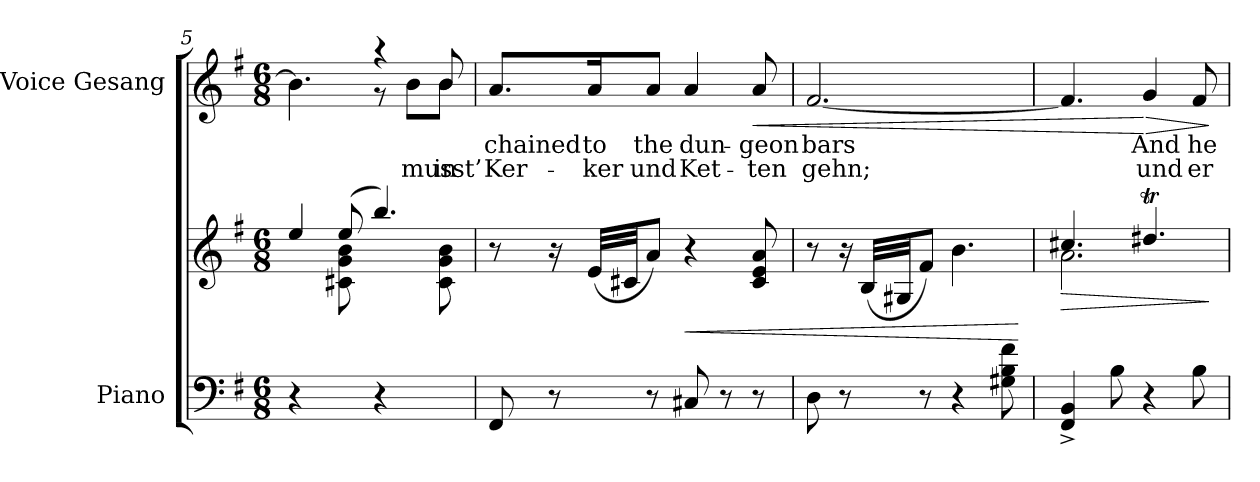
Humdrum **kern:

**kern	**kern	**dynam	**kern	**text	**text	**dynam
*part2	*part2	*part2	*part1	*part1	*part1	*part1
*staff3	*staff2	*staff2/3	*staff1	*staff1	*staff1	*staff1
*I"Piano	*	*	*I"Voice Gesang	*	*	*
*I'Pno	*	*	*	*	*	*
*clefF4	*clefG2	*	*clefG2	*	*	*
*k[f#]	*k[f#]	*	*k[f#]	*	*	*
*M6/8	*M6/8	*	*M6/8	*	*	*
=5	=5	=5	=5	=5	=5	=5
*	*^	*	*^	*	*	*
4r	4ee/	4ryy	.	4.b\]	4.ryy	.	.	.
8ryy	(>8ee/	8c#X\ 8g\ 8b\	.	.	.	.	.	.
4r	4.bb/)	4ryy	.	4r	8r	.	.	.
.	.	.	.	.	8b\L	.	musst’	.
8ryy	.	8c#\ 8g\ 8b\	.	8b/	8b\J	.	in	.
*	*v	*v	*	*	*	*	*	*
*	*	*	*v	*v	*	*	*
=6	=6	=6	=6	=6	=6	=6
8FF#/	8r	.	8.a/L	chained	Ker-	.
8r	16r	.	.	.	.	.
.	(32e/LLL	.	16a/K	to	-ker	.
.	32c#X/JJ	.	.	.	.	.
8r	8a/J)	.	8a/J	the	und	.
!	!	!LO:HP:b	!	!	!	!
8C#X/	4r	<	4a/	dun-	Ket-	.
8r	.	.	.	.	.	.
!	!	!	!	!	!	!LO:HP:b
8r	8c#/ 8e/ 8a/	.	8a/	-geon	-ten	<
=7	=7	=7	=7	=7	=7	=7
8D\	8r	.	[2.f#/	bars	gehn;	.
8r	16r	.	.	.	.	.
.	(32B/LLL	.	.	.	.	.
.	32G#X/JJ	.	.	.	.	.
8r	8f#/J)	.	.	.	.	.
4r	4.b\	.	.	.	.	.
8G#X\ 8B\ 8f#\	.	.	.	.	.	.
.	.	[	.	.	.	.
=8	=8	=8	=8	=8	=8	=8
!	!	!LO:HP:b	!	!	!	!
*	*^	*	*	*	*	*
4FF#/^ 4BB/^	4.cc#X/	2.a\	>	4.f#/]	.	.	.
8B\	.	.	.	.	.	.	.
!	!	!	!	!	!	!	!LO:HP:n=1:b
4r	4.dd#Xt/	.	.	4g/	And	und	[ >
8B\	.	.	.	8f#/	he	er	.
*	*v	*v	*	*	*	*	*
.	.	]	.	.	.	]
=	=	=	=	=	=	=
*-	*-	*-	*-	*-	*-	*-
